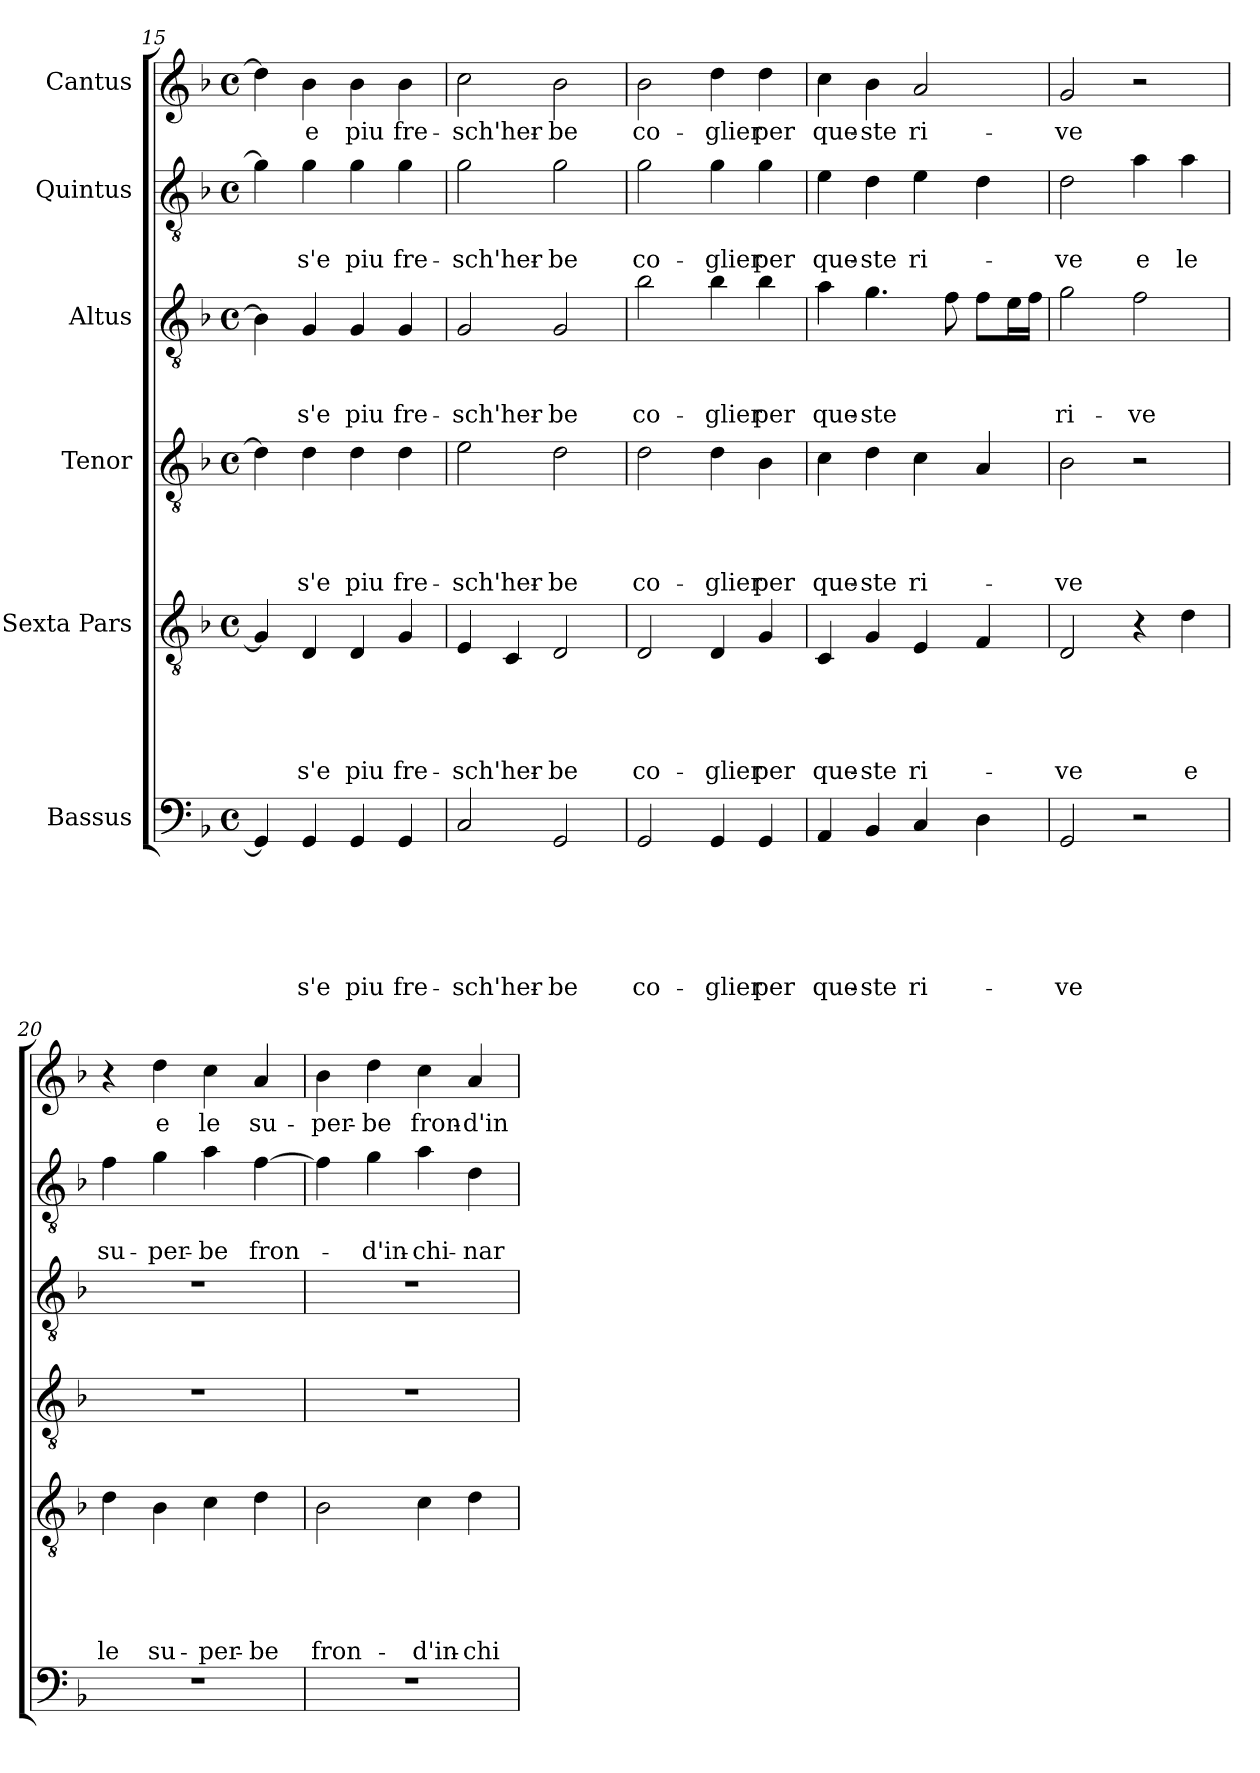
**kern	**text	**text	**text	**text	**text	**text	**kern	**text	**text	**text	**text	**text	**kern	**text	**text	**text	**text	**kern	**text	**text	**text	**kern	**text	**text	**kern	**text
*part6	*part6	*part6	*part6	*part6	*part6	*part6	*part5	*part5	*part5	*part5	*part5	*part5	*part4	*part4	*part4	*part4	*part4	*part3	*part3	*part3	*part3	*part2	*part2	*part2	*part1	*part1
*staff6	*staff6	*staff6	*staff6	*staff6	*staff6	*staff6	*staff5	*staff5	*staff5	*staff5	*staff5	*staff5	*staff4	*staff4	*staff4	*staff4	*staff4	*staff3	*staff3	*staff3	*staff3	*staff2	*staff2	*staff2	*staff1	*staff1
*I"Bassus	*	*	*	*	*	*	*I"Sexta Pars	*	*	*	*	*	*I"Tenor	*	*	*	*	*I"Altus	*	*	*	*I"Quintus	*	*	*I"Cantus	*
*clefF4	*	*	*	*	*	*	*clefGv2	*	*	*	*	*	*clefGv2	*	*	*	*	*clefGv2	*	*	*	*clefGv2	*	*	*clefG2	*
*k[b-]	*	*	*	*	*	*	*k[b-]	*	*	*	*	*	*k[b-]	*	*	*	*	*k[b-]	*	*	*	*k[b-]	*	*	*k[b-]	*
*F:	*	*	*	*	*	*	*F:	*	*	*	*	*	*F:	*	*	*	*	*F:	*	*	*	*F:	*	*	*F:	*
*M4/4	*	*	*	*	*	*	*M4/4	*	*	*	*	*	*M4/4	*	*	*	*	*M4/4	*	*	*	*M4/4	*	*	*M4/4	*
*met(c)	*	*	*	*	*	*	*met(c)	*	*	*	*	*	*met(c)	*	*	*	*	*met(c)	*	*	*	*met(c)	*	*	*met(c)	*
=15	=15	=15	=15	=15	=15	=15	=15	=15	=15	=15	=15	=15	=15	=15	=15	=15	=15	=15	=15	=15	=15	=15	=15	=15	=15	=15
4GG/]	.	.	.	.	.	.	4G/]	.	.	.	.	.	4d\]	.	.	.	.	4B-\]	.	.	.	4g\]	.	.	4dd\]	.
4GG/	.	.	.	.	.	-s'e	4D/	.	.	.	.	-s'e	4d\	.	.	.	-s'e	4G/	.	.	-s'e	4g\	.	-s'e	4b-\	e
4GG/	.	.	.	.	.	piu	4D/	.	.	.	.	piu	4d\	.	.	.	piu	4G/	.	.	piu	4g\	.	piu	4b-\	piu
4GG/	.	.	.	.	.	fre-	4G/	.	.	.	.	fre-	4d\	.	.	.	fre-	4G/	.	.	fre-	4g\	.	fre-	4b-\	fre-
=16	=16	=16	=16	=16	=16	=16	=16	=16	=16	=16	=16	=16	=16	=16	=16	=16	=16	=16	=16	=16	=16	=16	=16	=16	=16	=16
2C/	.	.	.	.	.	-sch'her-	4E/	.	.	.	.	-sch'her-	2e\	.	.	.	-sch'her-	2G/	.	.	-sch'her-	2g\	.	-sch'her-	2cc\	-sch'her-
.	.	.	.	.	.	.	4C/	.	.	.	.	.	.	.	.	.	.	.	.	.	.	.	.	.	.	.
2GG/	.	.	.	.	.	-be	2D/	.	.	.	.	-be	2d\	.	.	.	-be	2G/	.	.	-be	2g\	.	-be	2b-\	-be
!!LO:LB:g=z
=17	=17	=17	=17	=17	=17	=17	=17	=17	=17	=17	=17	=17	=17	=17	=17	=17	=17	=17	=17	=17	=17	=17	=17	=17	=17	=17
2GG/	.	.	.	.	.	co-	2D/	.	.	.	.	co-	2d\	.	.	.	co-	2b-\	.	.	co-	2g\	.	co-	2b-\	co-
4GG/	.	.	.	.	.	-glier	4D/	.	.	.	.	-glier	4d\	.	.	.	-glier	4b-\	.	.	-glier	4g\	.	-glier	4dd\	-glier
4GG/	.	.	.	.	.	per	4G/	.	.	.	.	per	4B-\	.	.	.	per	4b-\	.	.	per	4g\	.	per	4dd\	per
=18	=18	=18	=18	=18	=18	=18	=18	=18	=18	=18	=18	=18	=18	=18	=18	=18	=18	=18	=18	=18	=18	=18	=18	=18	=18	=18
4AA/	.	.	.	.	.	que-	4C/	.	.	.	.	que-	4c\	.	.	.	que-	4a\	.	.	que-	4e\	.	que-	4cc\	que-
4BB-/	.	.	.	.	.	-ste	4G/	.	.	.	.	-ste	4d\	.	.	.	-ste	4.g\	.	.	-ste	4d\	.	-ste	4b-\	-ste
4C/	.	.	.	.	.	ri-	4E/	.	.	.	.	ri-	4c\	.	.	.	ri-	.	.	.	.	4e\	.	ri-	2a/	ri-
.	.	.	.	.	.	.	.	.	.	.	.	.	.	.	.	.	.	8f\	.	.	.	.	.	.	.	.
4D\	.	.	.	.	.	.	4F/	.	.	.	.	.	4A/	.	.	.	.	8f\L	.	.	.	4d\	.	.	.	.
.	.	.	.	.	.	.	.	.	.	.	.	.	.	.	.	.	.	16e\L	.	.	.	.	.	.	.	.
.	.	.	.	.	.	.	.	.	.	.	.	.	.	.	.	.	.	16f\JJ	.	.	.	.	.	.	.	.
=19	=19	=19	=19	=19	=19	=19	=19	=19	=19	=19	=19	=19	=19	=19	=19	=19	=19	=19	=19	=19	=19	=19	=19	=19	=19	=19
2GG/	.	.	.	.	.	-ve	2D/	.	.	.	.	-ve	2B-\	.	.	.	-ve	2g\	.	.	ri-	2d\	.	-ve	2g/	-ve
2r	.	.	.	.	.	.	4r	.	.	.	.	.	2r	.	.	.	.	2f\	.	.	-ve	4a\	.	e	2r	.
.	.	.	.	.	.	.	4d\	.	.	.	.	e	.	.	.	.	.	.	.	.	.	4a\	.	le	.	.
=20	=20	=20	=20	=20	=20	=20	=20	=20	=20	=20	=20	=20	=20	=20	=20	=20	=20	=20	=20	=20	=20	=20	=20	=20	=20	=20
1r	.	.	.	.	.	.	4d\	.	.	.	.	le	1r	.	.	.	.	1r	.	.	.	4f\	.	su-	4r	.
.	.	.	.	.	.	.	4B-\	.	.	.	.	su-	.	.	.	.	.	.	.	.	.	4g\	.	-per-	4dd\	e
.	.	.	.	.	.	.	4c\	.	.	.	.	-per-	.	.	.	.	.	.	.	.	.	4a\	.	-be	4cc\	le
.	.	.	.	.	.	.	4d\	.	.	.	.	-be	.	.	.	.	.	.	.	.	.	[4f\	.	fron-	4a/	su-
=21	=21	=21	=21	=21	=21	=21	=21	=21	=21	=21	=21	=21	=21	=21	=21	=21	=21	=21	=21	=21	=21	=21	=21	=21	=21	=21
1r	.	.	.	.	.	.	2B-\	.	.	.	.	fron-	1r	.	.	.	.	1r	.	.	.	4f\]	.	.	4b-\	-per-
.	.	.	.	.	.	.	.	.	.	.	.	.	.	.	.	.	.	.	.	.	.	4g\	.	-d'in-	4dd\	-be
.	.	.	.	.	.	.	4c\	.	.	.	.	-d'in-	.	.	.	.	.	.	.	.	.	4a\	.	-chi-	4cc\	fron-
.	.	.	.	.	.	.	4d\	.	.	.	.	-chi-	.	.	.	.	.	.	.	.	.	4d\	.	-nar	4a/	-d'in-
=	=	=	=	=	=	=	=	=	=	=	=	=	=	=	=	=	=	=	=	=	=	=	=	=	=	=
*-	*-	*-	*-	*-	*-	*-	*-	*-	*-	*-	*-	*-	*-	*-	*-	*-	*-	*-	*-	*-	*-	*-	*-	*-	*-	*-
